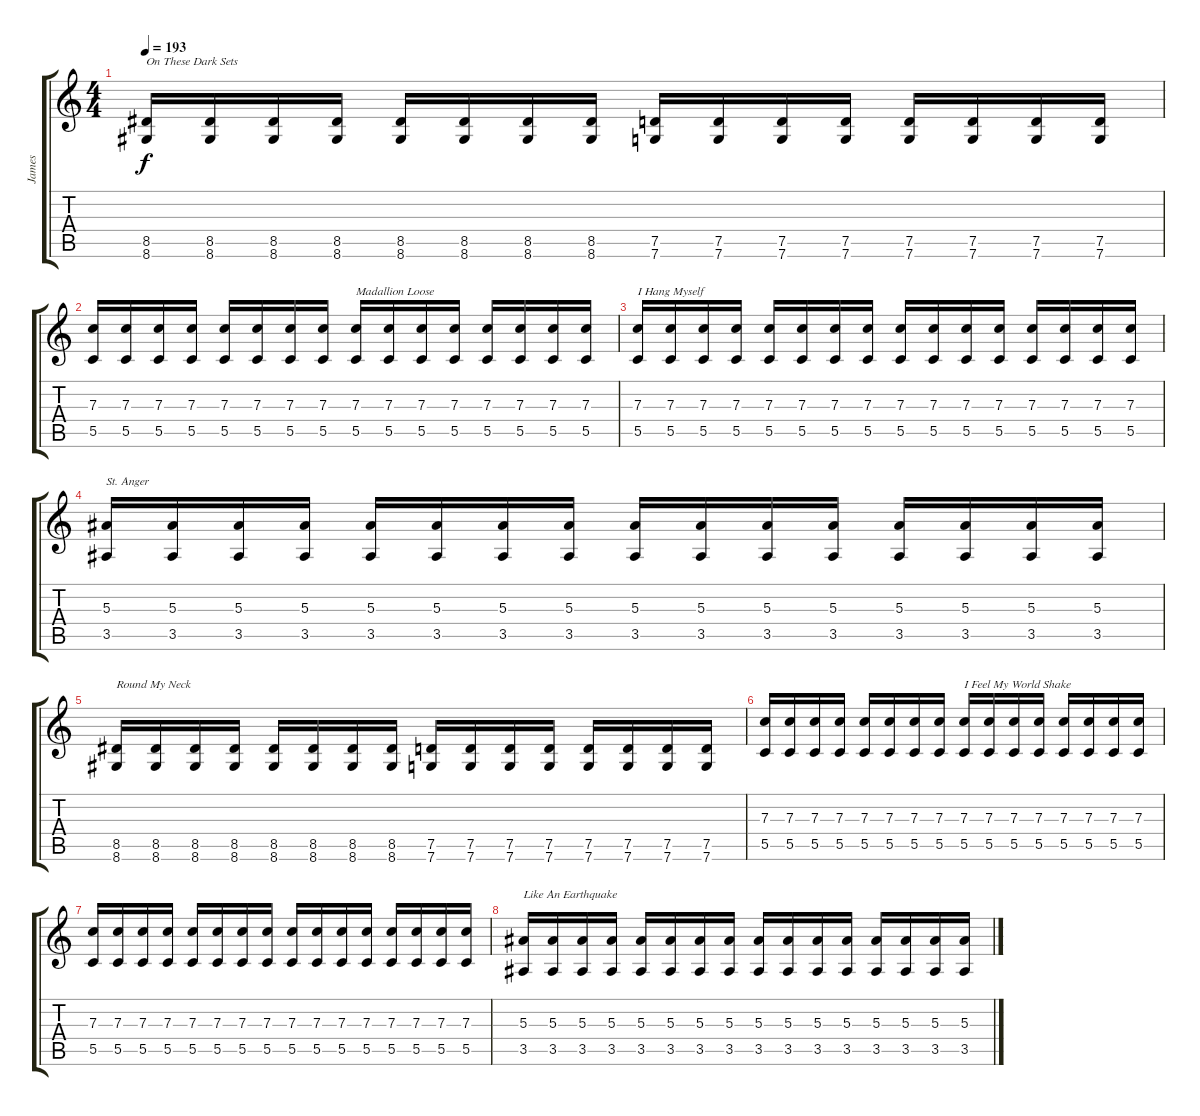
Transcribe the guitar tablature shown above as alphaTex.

\track ("James" "James") {instrument distortionguitar}
\staff {score tabs}
\tuning (D4 A3 F3 C3 G2 C2) {hide}
\ts (4 4)
\tempo 193
\clef g2
\ks c
(8.5 8.6).16{txt "On These Dark Sets" dy f} (8.5 8.6).16 (8.5 8.6).16 (8.5 8.6).16 (8.5 8.6).16 (8.5 8.6).16 (8.5 8.6).16 (8.5 8.6).16 (7.5 7.6).16 (7.5 7.6).16 (7.5 7.6).16 (7.5 7.6).16 (7.5 7.6).16 (7.5 7.6).16 (7.5 7.6).16 (7.5 7.6).16 |
(7.3 5.5).16 (7.3 5.5).16 (7.3 5.5).16 (7.3 5.5).16 (7.3 5.5).16 (7.3 5.5).16 (7.3 5.5).16 (7.3 5.5).16 (7.3 5.5).16{txt "Madallion Loose"} (7.3 5.5).16 (7.3 5.5).16 (7.3 5.5).16 (7.3 5.5).16 (7.3 5.5).16 (7.3 5.5).16 (7.3 5.5).16 |
(7.3 5.5).16{txt "I Hang Myself"} (7.3 5.5).16 (7.3 5.5).16 (7.3 5.5).16 (7.3 5.5).16 (7.3 5.5).16 (7.3 5.5).16 (7.3 5.5).16 (7.3 5.5).16 (7.3 5.5).16 (7.3 5.5).16 (7.3 5.5).16 (7.3 5.5).16 (7.3 5.5).16 (7.3 5.5).16 (7.3 5.5).16 |
(5.3 3.5).16{txt "St. Anger"} (5.3 3.5).16 (5.3 3.5).16 (5.3 3.5).16 (5.3 3.5).16 (5.3 3.5).16 (5.3 3.5).16 (5.3 3.5).16 (5.3 3.5).16 (5.3 3.5).16 (5.3 3.5).16 (5.3 3.5).16 (5.3 3.5).16 (5.3 3.5).16 (5.3 3.5).16 (5.3 3.5).16 |
(8.5 8.6).16{txt "Round My Neck"} (8.5 8.6).16 (8.5 8.6).16 (8.5 8.6).16 (8.5 8.6).16 (8.5 8.6).16 (8.5 8.6).16 (8.5 8.6).16 (7.5 7.6).16 (7.5 7.6).16 (7.5 7.6).16 (7.5 7.6).16 (7.5 7.6).16 (7.5 7.6).16 (7.5 7.6).16 (7.5 7.6).16 |
(7.3 5.5).16 (7.3 5.5).16 (7.3 5.5).16 (7.3 5.5).16 (7.3 5.5).16 (7.3 5.5).16 (7.3 5.5).16 (7.3 5.5).16 (7.3 5.5).16{txt "I Feel My World Shake"} (7.3 5.5).16 (7.3 5.5).16 (7.3 5.5).16 (7.3 5.5).16 (7.3 5.5).16 (7.3 5.5).16 (7.3 5.5).16 |
(7.3 5.5).16 (7.3 5.5).16 (7.3 5.5).16 (7.3 5.5).16 (7.3 5.5).16 (7.3 5.5).16 (7.3 5.5).16 (7.3 5.5).16 (7.3 5.5).16 (7.3 5.5).16 (7.3 5.5).16 (7.3 5.5).16 (7.3 5.5).16 (7.3 5.5).16 (7.3 5.5).16 (7.3 5.5).16 |
(5.3 3.5).16{txt "Like An Earthquake"} (5.3 3.5).16 (5.3 3.5).16 (5.3 3.5).16 (5.3 3.5).16 (5.3 3.5).16 (5.3 3.5).16 (5.3 3.5).16 (5.3 3.5).16 (5.3 3.5).16 (5.3 3.5).16 (5.3 3.5).16 (5.3 3.5).16 (5.3 3.5).16 (5.3 3.5).16 (5.3 3.5).16
